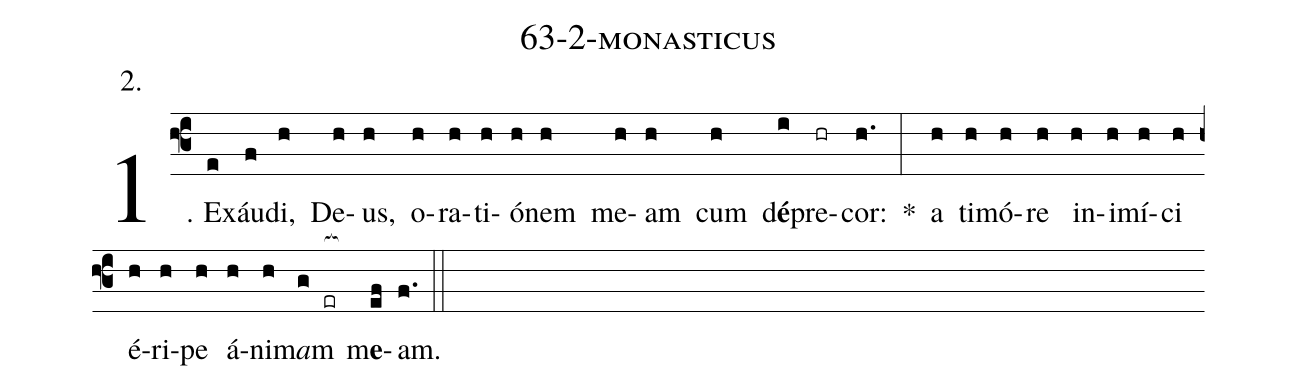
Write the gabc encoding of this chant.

name: 63-2-monasticus;
annotation: 2.;
%%
(f3)1. Ex(e)áu(f)di,(h) De(h)us,(h) o(h)ra(h)ti(h)ó(h)nem(h) me(h)am(h) cum(h) d<b>é</b>(i)pre(hr)cor:(h.) *(:) a(h) ti(h)mó(h)re(h) in(h)i(h)mí(h)ci(h) é(h)ri(h)pe(h) á(h)ni(h)m<i>a</i>m(g er[ocb:1{]) m<b>e</b>(ef[ocb:0}])am.(f.) (::)
